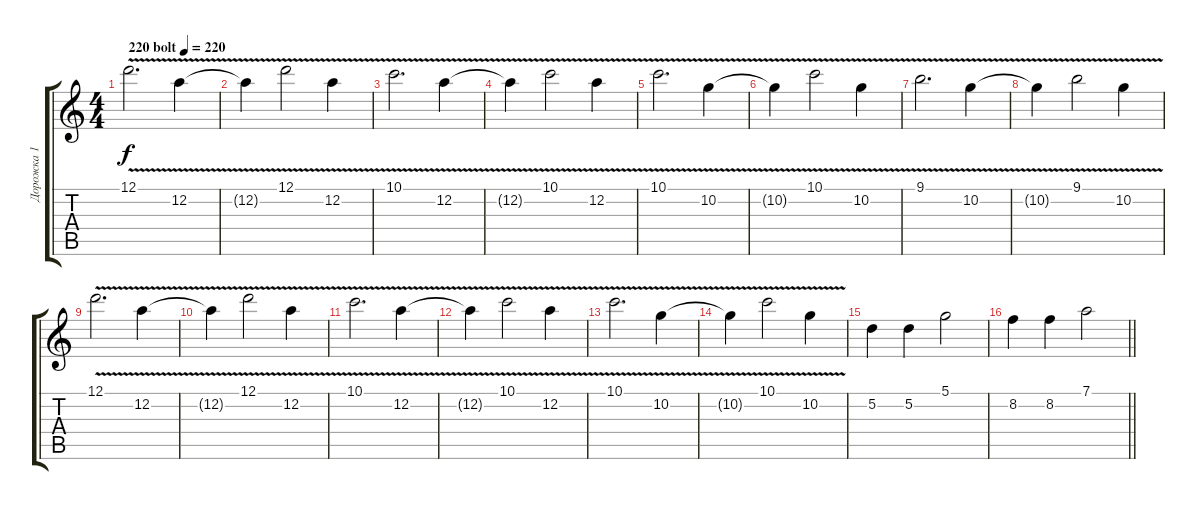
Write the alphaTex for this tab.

\track ("Дорожка 1" "Дорожка 1") {instrument overdrivenguitar}
\staff {score tabs}
\tuning (D4 A3 F3 C3 G2 C2) {hide}
\ts (4 4)
\tempo (220 "220 bolt")
\clef g2
\ks c
12.1{v}.2{d dy f instrument overdrivenguitar} 12.2{v}.4 |
12.2{t}.4 12.1{v}.2 12.2{v}.4 |
10.1{v}.2{d} 12.2{v}.4 |
12.2{t}.4 10.1{v}.2 12.2{v}.4 |
10.1{v}.2{d} 10.2{v}.4 |
10.2{t}.4 10.1{v}.2 10.2{v}.4 |
9.1{v}.2{d} 10.2{v}.4 |
10.2{t}.4 9.1{v}.2 10.2{v}.4 |
12.1{v}.2{d} 12.2{v}.4 |
12.2{t}.4 12.1{v}.2 12.2{v}.4 |
10.1{v}.2{d} 12.2{v}.4 |
12.2{t}.4 10.1{v}.2 12.2{v}.4 |
10.1{v}.2{d} 10.2{v}.4 |
10.2{t}.4 10.1{v}.2 10.2{v}.4 |
5.2.4 5.2.4 5.1.2 |
\barLineRight lightlight
8.2.4 8.2.4 7.1.2
